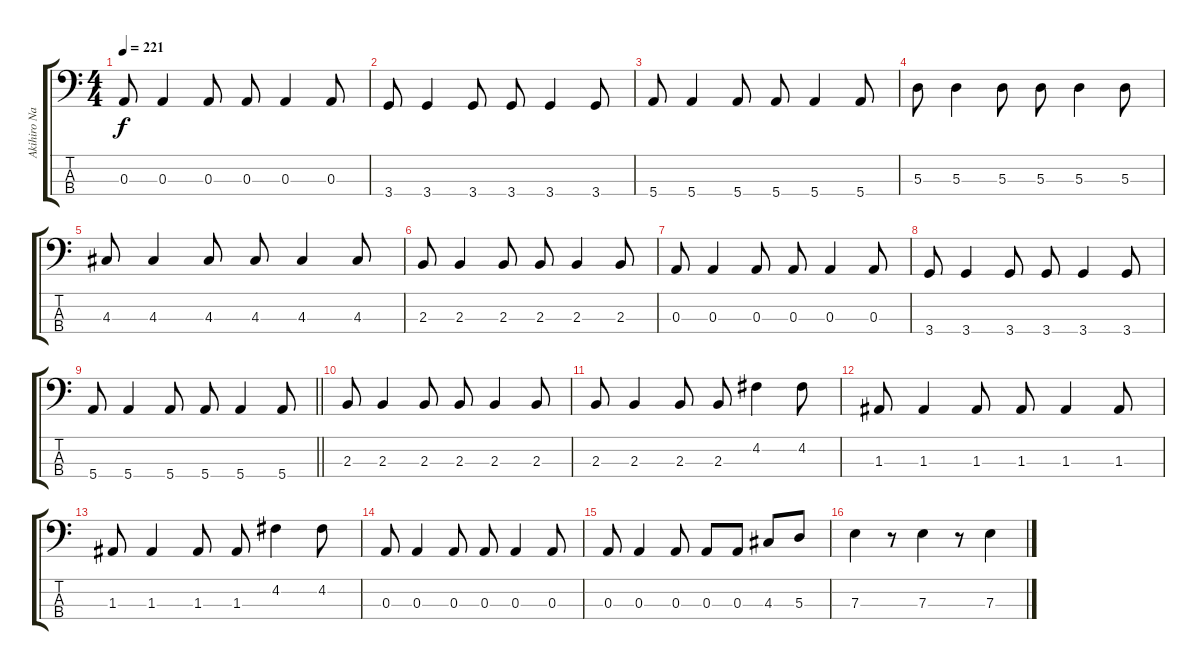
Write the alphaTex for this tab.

\track ("Akihiro Nanba" "Akihiro Na") {instrument electricbasspick}
\staff {score tabs}
\tuning (G2 D2 A1 E1) {hide}
\ts (4 4)
\tempo 221
\clef f4
\ks c
0.3.8{dy f} 0.3.4 0.3.8 0.3.8 0.3.4 0.3.8 |
3.4.8 3.4.4 3.4.8 3.4.8 3.4.4 3.4.8 |
5.4.8 5.4.4 5.4.8 5.4.8 5.4.4 5.4.8 |
5.3.8 5.3.4 5.3.8 5.3.8 5.3.4 5.3.8 |
4.3.8 4.3.4 4.3.8 4.3.8 4.3.4 4.3.8 |
2.3.8 2.3.4 2.3.8 2.3.8 2.3.4 2.3.8 |
0.3.8 0.3.4 0.3.8 0.3.8 0.3.4 0.3.8 |
3.4.8 3.4.4 3.4.8 3.4.8 3.4.4 3.4.8 |
\barLineRight lightlight
5.4.8 5.4.4 5.4.8 5.4.8 5.4.4 5.4.8 |
\section ("" "")
2.3.8 2.3.4 2.3.8 2.3.8 2.3.4 2.3.8 |
2.3.8 2.3.4 2.3.8 2.3.8 4.2.4 4.2.8 |
1.3.8 1.3.4 1.3.8 1.3.8 1.3.4 1.3.8 |
1.3.8 1.3.4 1.3.8 1.3.8 4.2.4 4.2.8 |
0.3.8 0.3.4 0.3.8 0.3.8 0.3.4 0.3.8 |
0.3.8 0.3.4 0.3.8 0.3.8 0.3.8 4.3.8 5.3.8 |
7.3.4 r.8 7.3.4 r.8 7.3.4
